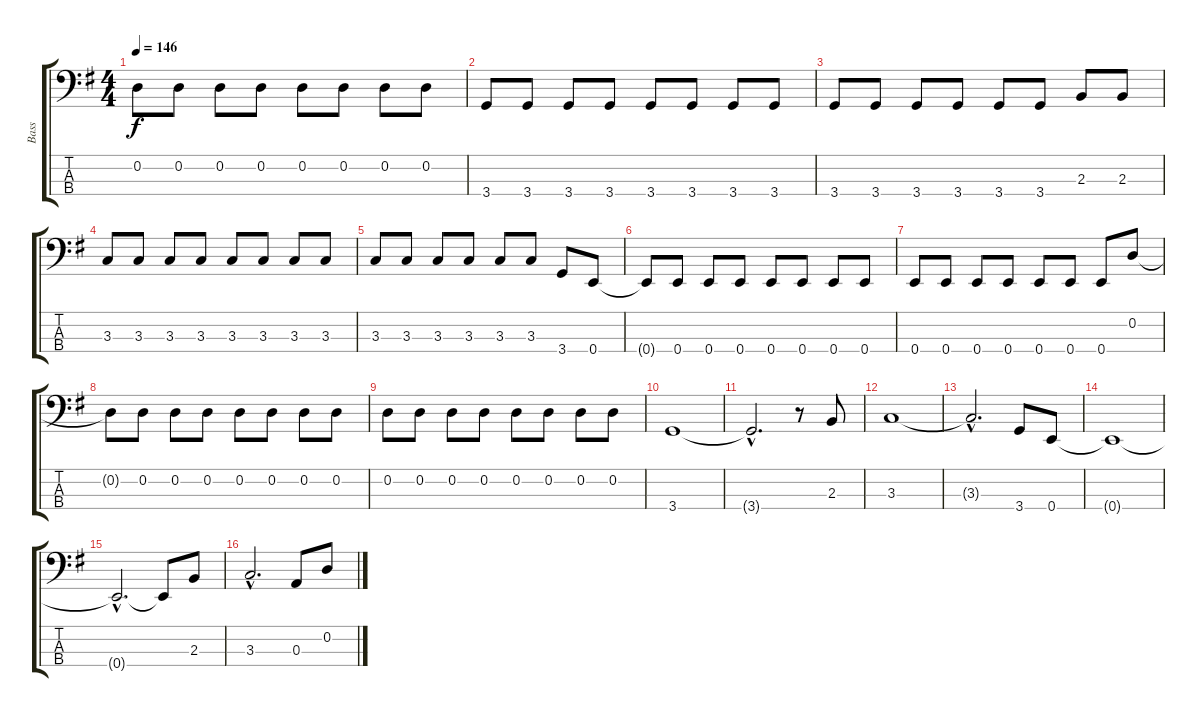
\track ("Bass" "Bass") {instrument electricbassfinger}
\staff {score tabs}
\tuning (G2 D2 A1 E1) {hide}
\ts (4 4)
\tempo 146
\clef f4
\ks g
0.2.8{dy f} 0.2.8 0.2.8 0.2.8 0.2.8 0.2.8 0.2.8 0.2.8 |
3.4.8 3.4.8 3.4.8 3.4.8 3.4.8 3.4.8 3.4.8 3.4.8 |
3.4.8 3.4.8 3.4.8 3.4.8 3.4.8 3.4.8 2.3.8 2.3.8 |
3.3.8 3.3.8 3.3.8 3.3.8 3.3.8 3.3.8 3.3.8 3.3.8 |
3.3.8 3.3.8 3.3.8 3.3.8 3.3.8 3.3.8 3.4.8 0.4.8 |
0.4{t}.8 0.4.8 0.4.8 0.4.8 0.4.8 0.4.8 0.4.8 0.4.8 |
0.4.8 0.4.8 0.4.8 0.4.8 0.4.8 0.4.8 0.4.8 0.2.8 |
0.2{t}.8 0.2.8 0.2.8 0.2.8 0.2.8 0.2.8 0.2.8 0.2.8 |
0.2.8 0.2.8 0.2.8 0.2.8 0.2.8 0.2.8 0.2.8 0.2.8 |
3.4.1 |
3.4{hac t}.2{d} r.8 2.3.8 |
3.3.1 |
3.3{hac t}.2{d} 3.4.8 0.4.8 |
0.4{t}.1 |
0.4{hac t}.2{d} 0.4{t}.8 2.3.8 |
3.3{hac}.2{d} 0.3.8 0.2.8
